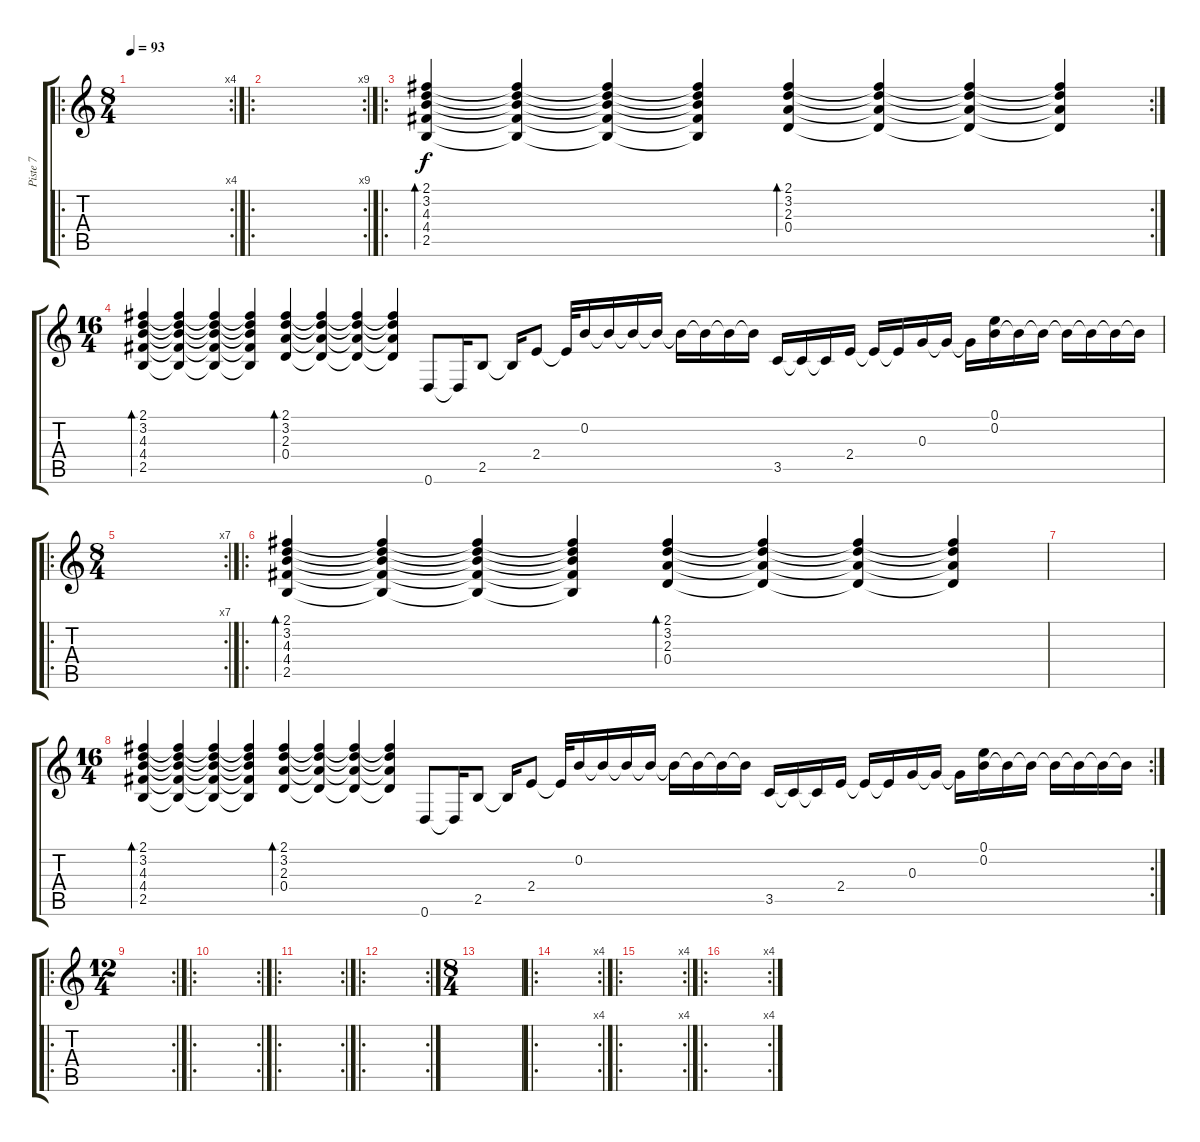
\track ("Piste 7" "Piste 7") {instrument electricguitarclean}
\staff {score tabs}
\tuning (E4 B3 G3 D3 A2 D2) {hide}
\ro
\rc 4
\ts (8 4)
\tempo 93
\clef g2
\ks c
|
\ro
\rc 9
|
\ro
\rc 2
(2.1 3.2 4.3 4.4 2.5).4{bd 60} (2.1{t} 3.2{t} 4.3{t} 4.4{t} 2.5{t}).4 (2.1{t} 3.2{t} 4.3{t} 4.4{t} 2.5{t}).4 (2.1{t} 3.2{t} 4.3{t} 4.4{t} 2.5{t}).4 (2.1 3.2 2.3 0.4).4{bd 60} (2.1{t} 3.2{t} 2.3{t} 0.4{t}).4 (2.1{t} 3.2{t} 2.3{t} 0.4{t}).4 (2.1{t} 3.2{t} 2.3{t} 0.4{t}).4 |
\ts (16 4)
(2.1 3.2 4.3 4.4 2.5).4{bd 60} (2.1{t} 3.2{t} 4.3{t} 4.4{t} 2.5{t}).4 (2.1{t} 3.2{t} 4.3{t} 4.4{t} 2.5{t}).4 (2.1{t} 3.2{t} 4.3{t} 4.4{t} 2.5{t}).4 (2.1 3.2 2.3 0.4).4{bd 60} (2.1{t} 3.2{t} 2.3{t} 0.4{t}).4 (2.1{t} 3.2{t} 2.3{t} 0.4{t}).4 (2.1{t} 3.2{t} 2.3{t} 0.4{t}).4 0.6.8 0.6{t}.16 2.5.8 2.5{t}.16 2.4.8 2.4{t}.32 0.2.16 0.2{t}.16 0.2{t}.16 0.2{t}.16 0.2{t}.16 0.2{t}.16 0.2{t}.16 0.2{t}.16 3.5.16 3.5{t}.16 3.5{t}.16 2.4.16 2.4{t}.16 2.4{t}.16 0.3.16 0.3{t}.16 0.3{t}.16 (0.1 0.2).16 0.2{t}.16 0.2{t}.16 0.2{t}.16 0.2{t}.16 0.2{t}.16 0.2{t}.16 |
\ro
\rc 7
\ts (8 4)
|
\ro
(2.1 3.2 4.3 4.4 2.5).4{bd 60} (2.1{t} 3.2{t} 4.3{t} 4.4{t} 2.5{t}).4 (2.1{t} 3.2{t} 4.3{t} 4.4{t} 2.5{t}).4 (2.1{t} 3.2{t} 4.3{t} 4.4{t} 2.5{t}).4 (2.1 3.2 2.3 0.4).4{bd 60} (2.1{t} 3.2{t} 2.3{t} 0.4{t}).4 (2.1{t} 3.2{t} 2.3{t} 0.4{t}).4 (2.1{t} 3.2{t} 2.3{t} 0.4{t}).4 |
|
\rc 2
\ts (16 4)
(2.1 3.2 4.3 4.4 2.5).4{bd 60} (2.1{t} 3.2{t} 4.3{t} 4.4{t} 2.5{t}).4 (2.1{t} 3.2{t} 4.3{t} 4.4{t} 2.5{t}).4 (2.1{t} 3.2{t} 4.3{t} 4.4{t} 2.5{t}).4 (2.1 3.2 2.3 0.4).4{bd 60} (2.1{t} 3.2{t} 2.3{t} 0.4{t}).4 (2.1{t} 3.2{t} 2.3{t} 0.4{t}).4 (2.1{t} 3.2{t} 2.3{t} 0.4{t}).4 0.6.8 0.6{t}.16 2.5.8 2.5{t}.16 2.4.8 2.4{t}.32 0.2.16 0.2{t}.16 0.2{t}.16 0.2{t}.16 0.2{t}.16 0.2{t}.16 0.2{t}.16 0.2{t}.16 3.5.16 3.5{t}.16 3.5{t}.16 2.4.16 2.4{t}.16 2.4{t}.16 0.3.16 0.3{t}.16 0.3{t}.16 (0.1 0.2).16 0.2{t}.16 0.2{t}.16 0.2{t}.16 0.2{t}.16 0.2{t}.16 0.2{t}.16 |
\ro
\rc 2
\ts (12 4)
|
\ro
\rc 2
|
\ro
\rc 2
|
\ro
\rc 2
|
\ts (8 4)
|
\ro
\rc 4
|
\ro
\rc 4
|
\ro
\rc 4
